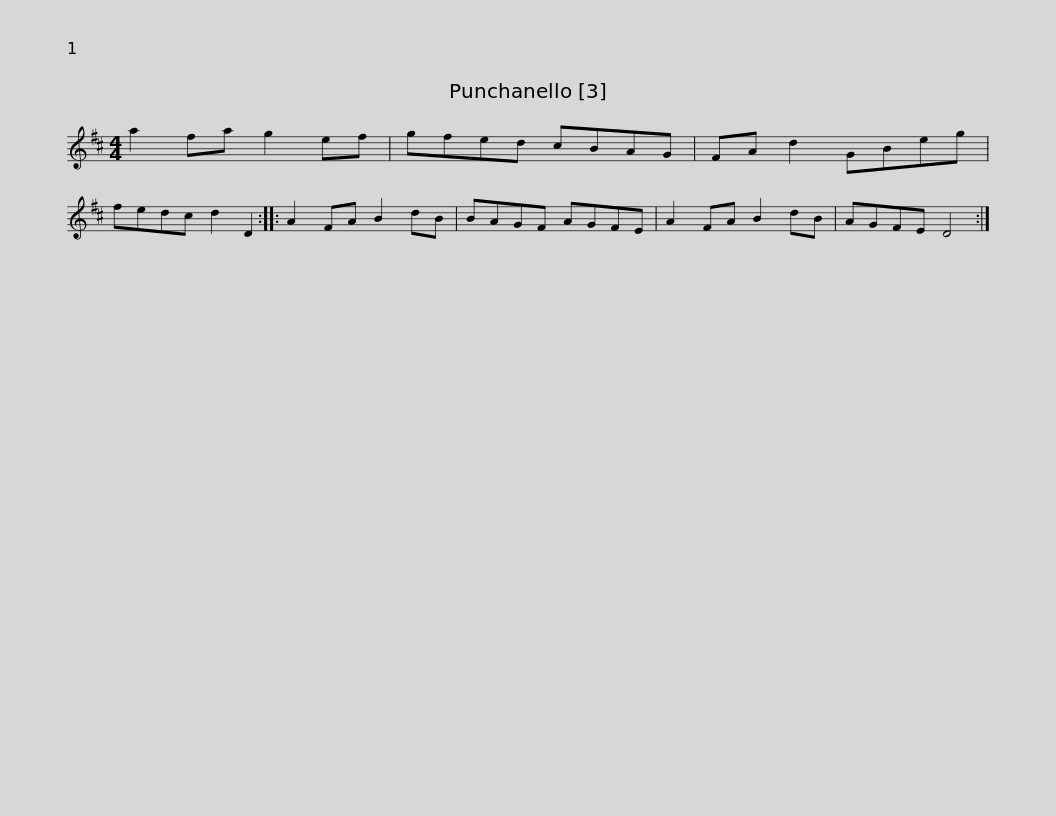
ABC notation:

X:1
L:1/8
M:4/4
I:linebreak $
K:D
V:1 treble
V:1
 a2 fa g2 ef | gfed cBAG | FA d2 GBeg | fedc d2 D2 :: A2 FA B2 dB | %5
 BAGF AGFE |$ A2 FA B2 dB | AGFE D4 :| %8
